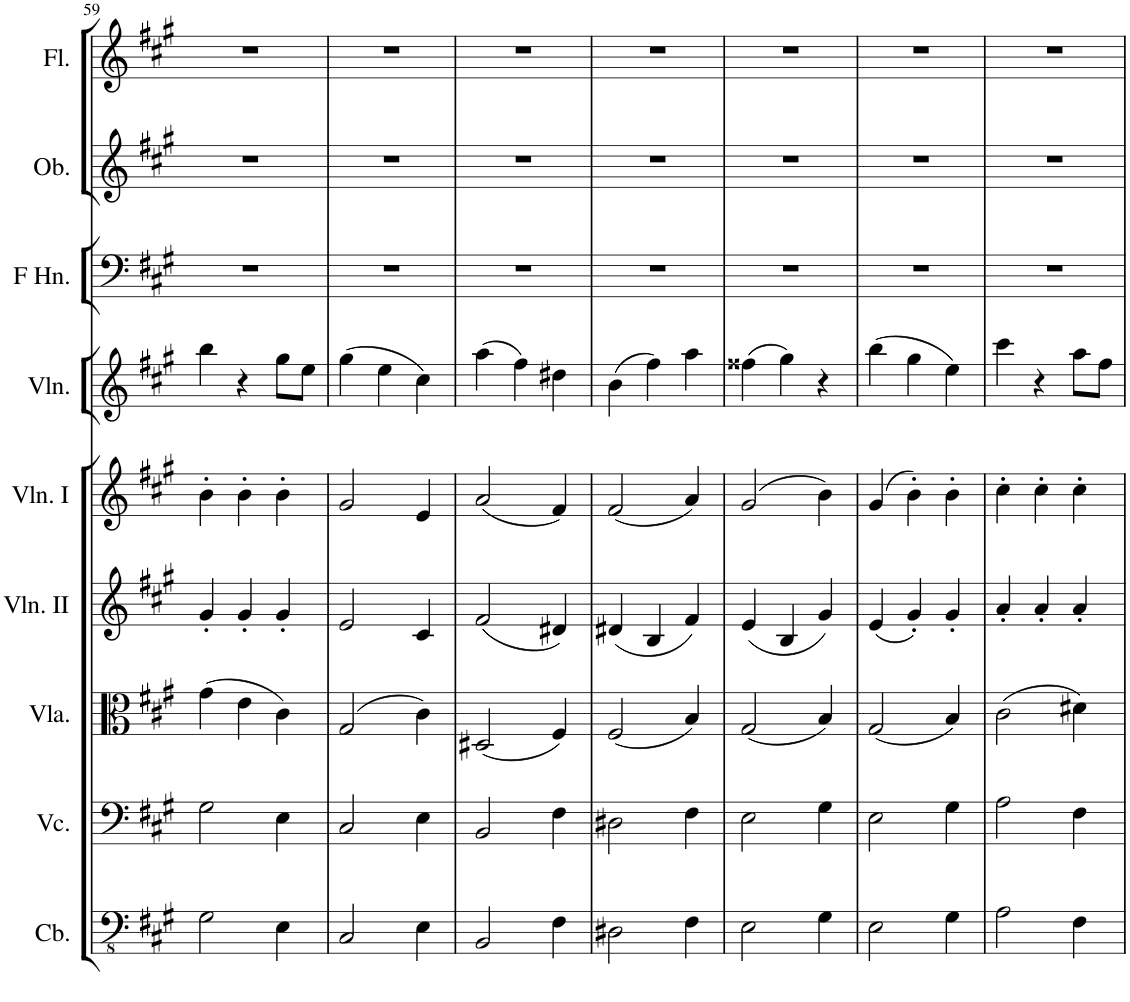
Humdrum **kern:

**kern	**kern	**kern	**kern	**kern	**kern	**kern	**kern	**kern
*part9	*part8	*part7	*part6	*part5	*part4	*part3	*part2	*part1
*staff9	*staff8	*staff7	*staff6	*staff5	*staff4	*staff3	*staff2	*staff1
*I"Contrabasses	*I"Violoncellos	*I"Violas	*I"Violins II	*I"Violins I	*I"Violin	*I"Horns in F	*I"Oboes	*I"Flutes
*I'Cb.	*I'Vc.	*I'Vla.	*I'Vln. II	*I'Vln. I	*I'Vln.	*	*I'Ob.	*I'Fl.
!!LO:PB:g=z
*clefFv4	*clefF4	*clefC3	*clefG2	*clefG2	*clefG2	*clefF4	*clefG2	*clefG2
*	*	*	*	*	*	*ITrd4c7	*	*
*k[f#c#g#]	*k[f#c#g#]	*k[f#c#g#]	*k[f#c#g#]	*k[f#c#g#]	*k[f#c#g#]	*k[f#c#g#]	*k[f#c#g#]	*k[f#c#g#]
*M3/4	*M3/4	*M3/4	*M3/4	*M3/4	*M3/4	*M3/4	*M3/4	*M3/4
=59	=59	=59	=59	=59	=59	=59	=59	=59
2GG#\	2G#\	(4g#\	4g#'/	4b'\	4bb\	2.r	2.r	2.r
.	.	4e\	4g#'/	4b'\	4r	.	.	.
4EE\	4E\	4c#\)	4g#'/	4b'\	8gg#\L	.	.	.
.	.	.	.	.	8ee\J	.	.	.
=60	=60	=60	=60	=60	=60	=60	=60	=60
2CC#/	2C#/	(2G#/	2e/	2g#/	(4gg#\	2.r	2.r	2.r
.	.	.	.	.	4ee\	.	.	.
4EE\	4E\	4c#\)	4c#/	4e/	4cc#\)	.	.	.
=61	=61	=61	=61	=61	=61	=61	=61	=61
2BBB/	2BB/	(2D#X/	(2f#/	(2a/	(4aa\	2.r	2.r	2.r
.	.	.	.	.	4ff#\)	.	.	.
4FF#\	4F#\	4F#/)	4d#X/)	4f#/)	4dd#X\	.	.	.
=62	=62	=62	=62	=62	=62	=62	=62	=62
2DD#X\	2D#X\	(2F#/	(4d#X/	(2f#/	(4b\	2.r	2.r	2.r
.	.	.	4B/	.	4ff#\)	.	.	.
4FF#\	4F#\	4B/)	4f#/)	4a/)	4aa\	.	.	.
=63	=63	=63	=63	=63	=63	=63	=63	=63
2EE\	2E\	(2G#/	(4e/	(2g#/	(4ff##X\	2.r	2.r	2.r
.	.	.	4B/	.	4gg#\)	.	.	.
4GG#\	4G#\	4B/)	4g#/)	4b\)	4r	.	.	.
=64	=64	=64	=64	=64	=64	=64	=64	=64
2EE\	2E\	(2G#/	(4e/	(4g#/	(4bb\	2.r	2.r	2.r
.	.	.	4g#'/)	4b'\)	4gg#\	.	.	.
4GG#\	4G#\	4B/)	4g#'/	4b'\	4ee\)	.	.	.
=65	=65	=65	=65	=65	=65	=65	=65	=65
2AA\	2A\	(2c#\	4a'/	4cc#'\	4ccc#\	2.r	2.r	2.r
.	.	.	4a'/	4cc#'\	4r	.	.	.
4FF#\	4F#\	4d#X\)	4a'/	4cc#'\	8aa\L	.	.	.
.	.	.	.	.	8ff#\J	.	.	.
=	=	=	=	=	=	=	=	=
*-	*-	*-	*-	*-	*-	*-	*-	*-
